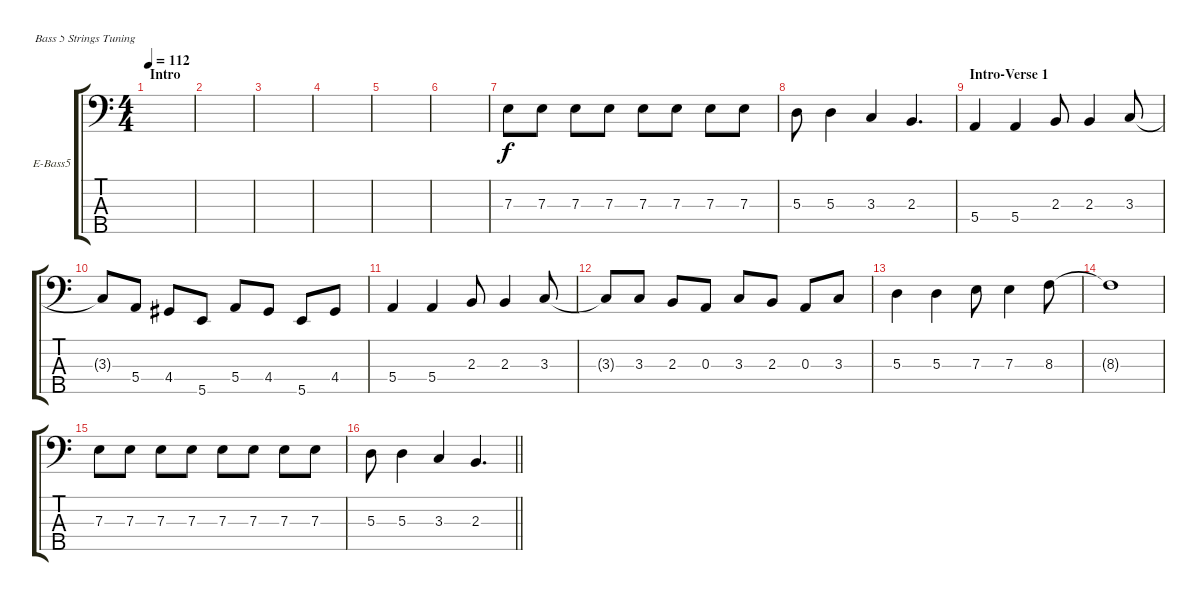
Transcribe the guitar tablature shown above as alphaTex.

\bracketExtendMode groupsimilarinstruments
\firstSystemTrackNameOrientation horizontal
\otherSystemsTrackNameOrientation horizontal
\track ("bass (Andrey Stefnuk)" "E-Bass5") {instrument electricbassfinger}
\staff {score tabs}
\tuning (G2 D2 A1 E1 B0)
\ts (4 4)
\beaming (8 2 2 2 2)
\section ("" "Intro")
\tempo 112
\clef f4
\ks aminor
|
|
|
|
|
|
7.3.8 7.3.8 7.3.8 7.3.8 7.3.8 7.3.8 7.3.8 7.3.8 |
5.3.8 5.3.4 3.3.4 2.3.4{d} |
\section ("" "Intro-Verse 1")
5.4.4 5.4.4 2.3.8 2.3.4 3.3.8 |
3.3{t}.8 5.4.8 4.4.8 5.5.8 5.4.8 4.4.8 5.5.8 4.4.8 |
5.4.4 5.4.4 2.3.8 2.3.4 3.3.8 |
3.3{t}.8 3.3.8 2.3.8 0.3.8 3.3.8 2.3.8 0.3.8 3.3.8 |
5.3.4 5.3.4 7.3.8 7.3.4 8.3.8 |
8.3{t}.1 |
7.3.8 7.3.8 7.3.8 7.3.8 7.3.8 7.3.8 7.3.8 7.3.8 |
\barLineRight lightlight
5.3.8 5.3.4 3.3.4 2.3.4{d}
